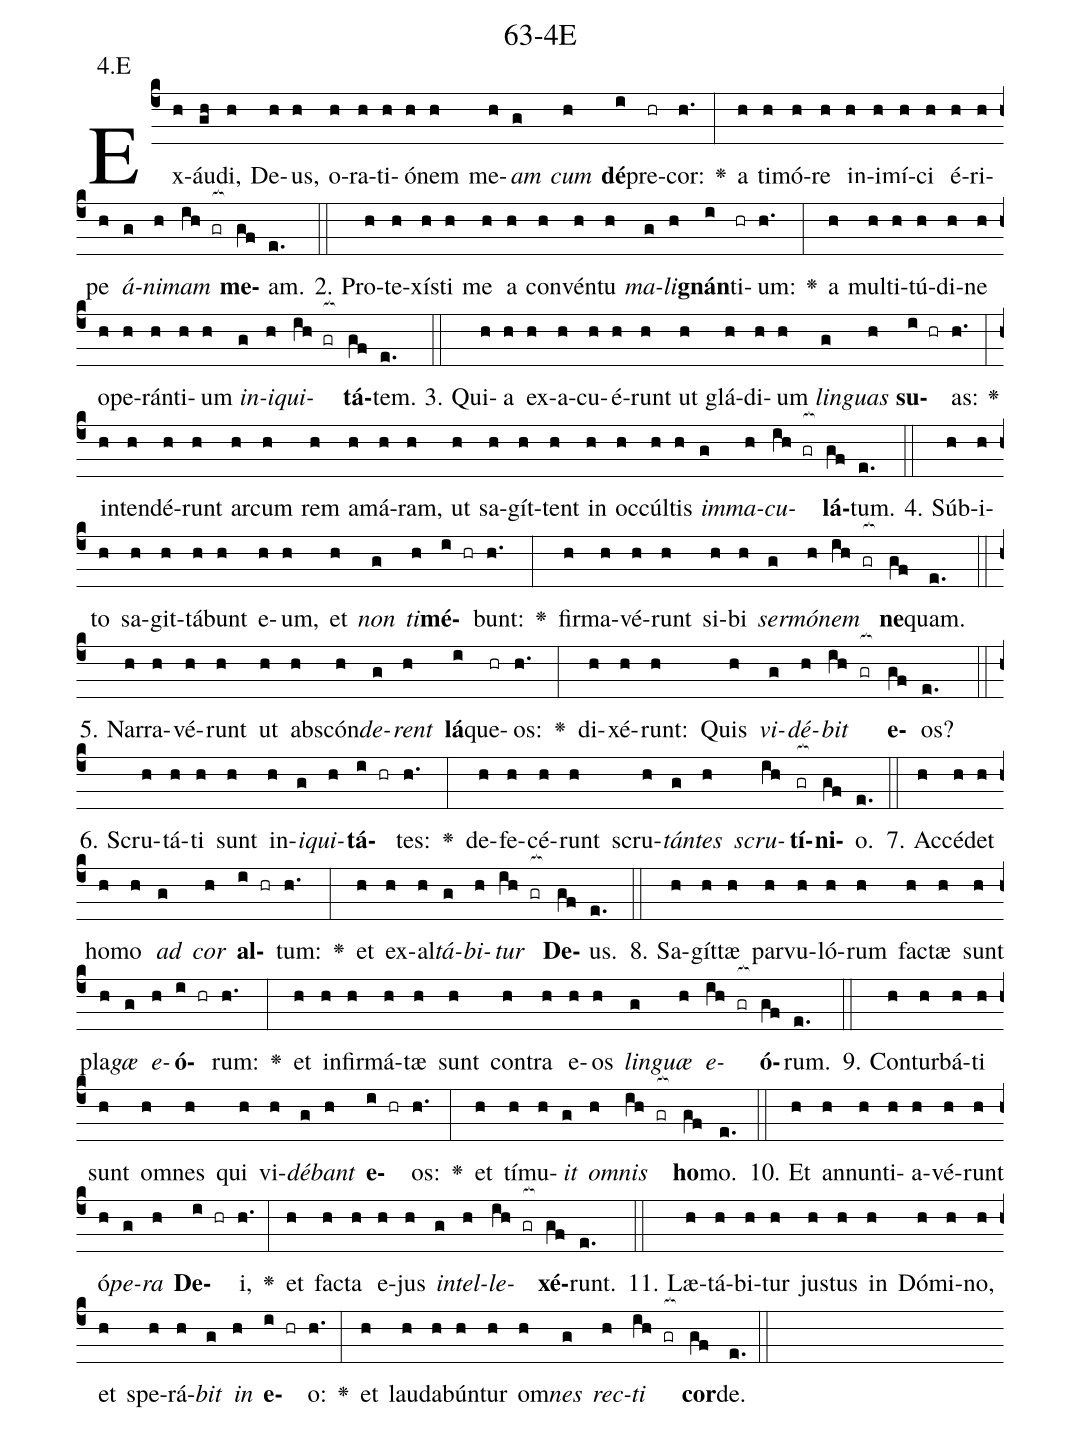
name: 63-4E;
annotation: 4.E;
%%
(c4)Ex(h)áu(gh)di,(h) De(h)us,(h) o(h)ra(h)ti(h)ó(h)nem(h) me(h)<i>am</i>(g) <i>cum</i>(h) <b>dé</b>(i)pre(hr)cor:(h.) <v>\greheightstar</v>(:) a(h) ti(h)mó(h)re(h) in(h)i(h)mí(h)ci(h) é(h)ri(h)pe(h) <i>á</i>(g)<i>ni</i>(h)<i>mam</i>(ih gr[ocb:1{]) <b>me</b>(gf[ocb:0}])am.(e.) (::)
2. Pro(h)te(h)xís(h)ti(h) me(h) a(h) con(h)vén(h)tu(h) <i>ma</i>(g)<i>li</i>(h)<b>gnán</b>(i)ti(hr)um:(h.) <v>\greheightstar</v>(:) a(h) mul(h)ti(h)tú(h)di(h)ne(h) o(h)pe(h)rán(h)ti(h)um(h) <i>in</i>(g)<i>i</i>(h)<i>qui</i>(ih gr[ocb:1{])<b>tá</b>(gf[ocb:0}])tem.(e.) (::)
3. Qui(h)a(h) ex(h)a(h)cu(h)é(h)runt(h) ut(h) glá(h)di(h)um(h) <i>lin</i>(g)<i>guas</i>(h) <b>su</b>(i hr)as:(h.) <v>\greheightstar</v>(:) in(h)ten(h)dé(h)runt(h) ar(h)cum(h) rem(h) a(h)má(h)ram,(h) ut(h) sa(h)gít(h)tent(h) in(h) oc(h)cúl(h)tis(h) <i>im</i>(g)<i>ma</i>(h)<i>cu</i>(ih gr[ocb:1{])<b>lá</b>(gf[ocb:0}])tum.(e.) (::)
4. Súb(h)i(h)to(h) sa(h)git(h)tá(h)bunt(h) e(h)um,(h) et(h) <i>non</i>(g) <i>ti</i>(h)<b>mé</b>(i hr)bunt:(h.) <v>\greheightstar</v>(:) fir(h)ma(h)vé(h)runt(h) si(h)bi(h) <i>ser</i>(g)<i>mó</i>(h)<i>nem</i>(ih gr[ocb:1{]) <b>ne</b>(gf[ocb:0}])quam.(e.) (::)
5. Nar(h)ra(h)vé(h)runt(h) ut(h) abs(h)cón(h)<i>de</i>(g)<i>rent</i>(h) <b>lá</b>(i)que(hr)os:(h.) <v>\greheightstar</v>(:) di(h)xé(h)runt:(h) Quis(h) <i>vi</i>(g)<i>dé</i>(h)<i>bit</i>(ih gr[ocb:1{]) <b>e</b>(gf[ocb:0}])os?(e.) (::)
6. Scru(h)tá(h)ti(h) sunt(h) in(h)<i>i</i>(g)<i>qui</i>(h)<b>tá</b>(i hr)tes:(h.) <v>\greheightstar</v>(:) de(h)fe(h)cé(h)runt(h) scru(h)<i>tán</i>(g)<i>tes</i>(h) <i>scru</i>(ih)<b>tí</b>(gr[ocb:1{])<b>ni</b>(gf[ocb:0}])o.(e.) (::)
7. Ac(h)cé(h)det(h) ho(h)mo(h) <i>ad</i>(g) <i>cor</i>(h) <b>al</b>(i hr)tum:(h.) <v>\greheightstar</v>(:) et(h) ex(h)al(h)<i>tá</i>(g)<i>bi</i>(h)<i>tur</i>(ih gr[ocb:1{]) <b>De</b>(gf[ocb:0}])us.(e.) (::)
8. Sa(h)gít(h)tæ(h) par(h)vu(h)ló(h)rum(h) fac(h)tæ(h) sunt(h) pla(h)<i>gæ</i>(g) <i>e</i>(h)<b>ó</b>(i hr)rum:(h.) <v>\greheightstar</v>(:) et(h) in(h)fir(h)má(h)tæ(h) sunt(h) con(h)tra(h) e(h)os(h) <i>lin</i>(g)<i>guæ</i>(h) <i>e</i>(ih gr[ocb:1{])<b>ó</b>(gf[ocb:0}])rum.(e.) (::)
9. Con(h)tur(h)bá(h)ti(h) sunt(h) om(h)nes(h) qui(h) vi(h)<i>dé</i>(g)<i>bant</i>(h) <b>e</b>(i hr)os:(h.) <v>\greheightstar</v>(:) et(h) tí(h)mu(h)<i>it</i>(g) <i>om</i>(h)<i>nis</i>(ih gr[ocb:1{]) <b>ho</b>(gf[ocb:0}])mo.(e.) (::)
10. Et(h) an(h)nun(h)ti(h)a(h)vé(h)runt(h) ó(h)<i>pe</i>(g)<i>ra</i>(h) <b>De</b>(i hr)i,(h.) <v>\greheightstar</v>(:) et(h) fac(h)ta(h) e(h)jus(h) <i>in</i>(g)<i>tel</i>(h)<i>le</i>(ih gr[ocb:1{])<b>xé</b>(gf[ocb:0}])runt.(e.) (::)
11. Læ(h)tá(h)bi(h)tur(h) jus(h)tus(h) in(h) Dó(h)mi(h)no,(h) et(h) spe(h)rá(h)<i>bit</i>(g) <i>in</i>(h) <b>e</b>(i hr)o:(h.) <v>\greheightstar</v>(:) et(h) lau(h)da(h)bún(h)tur(h) om(h)<i>nes</i>(g) <i>rec</i>(h)<i>ti</i>(ih gr[ocb:1{]) <b>cor</b>(gf[ocb:0}])de.(e.) (::)
